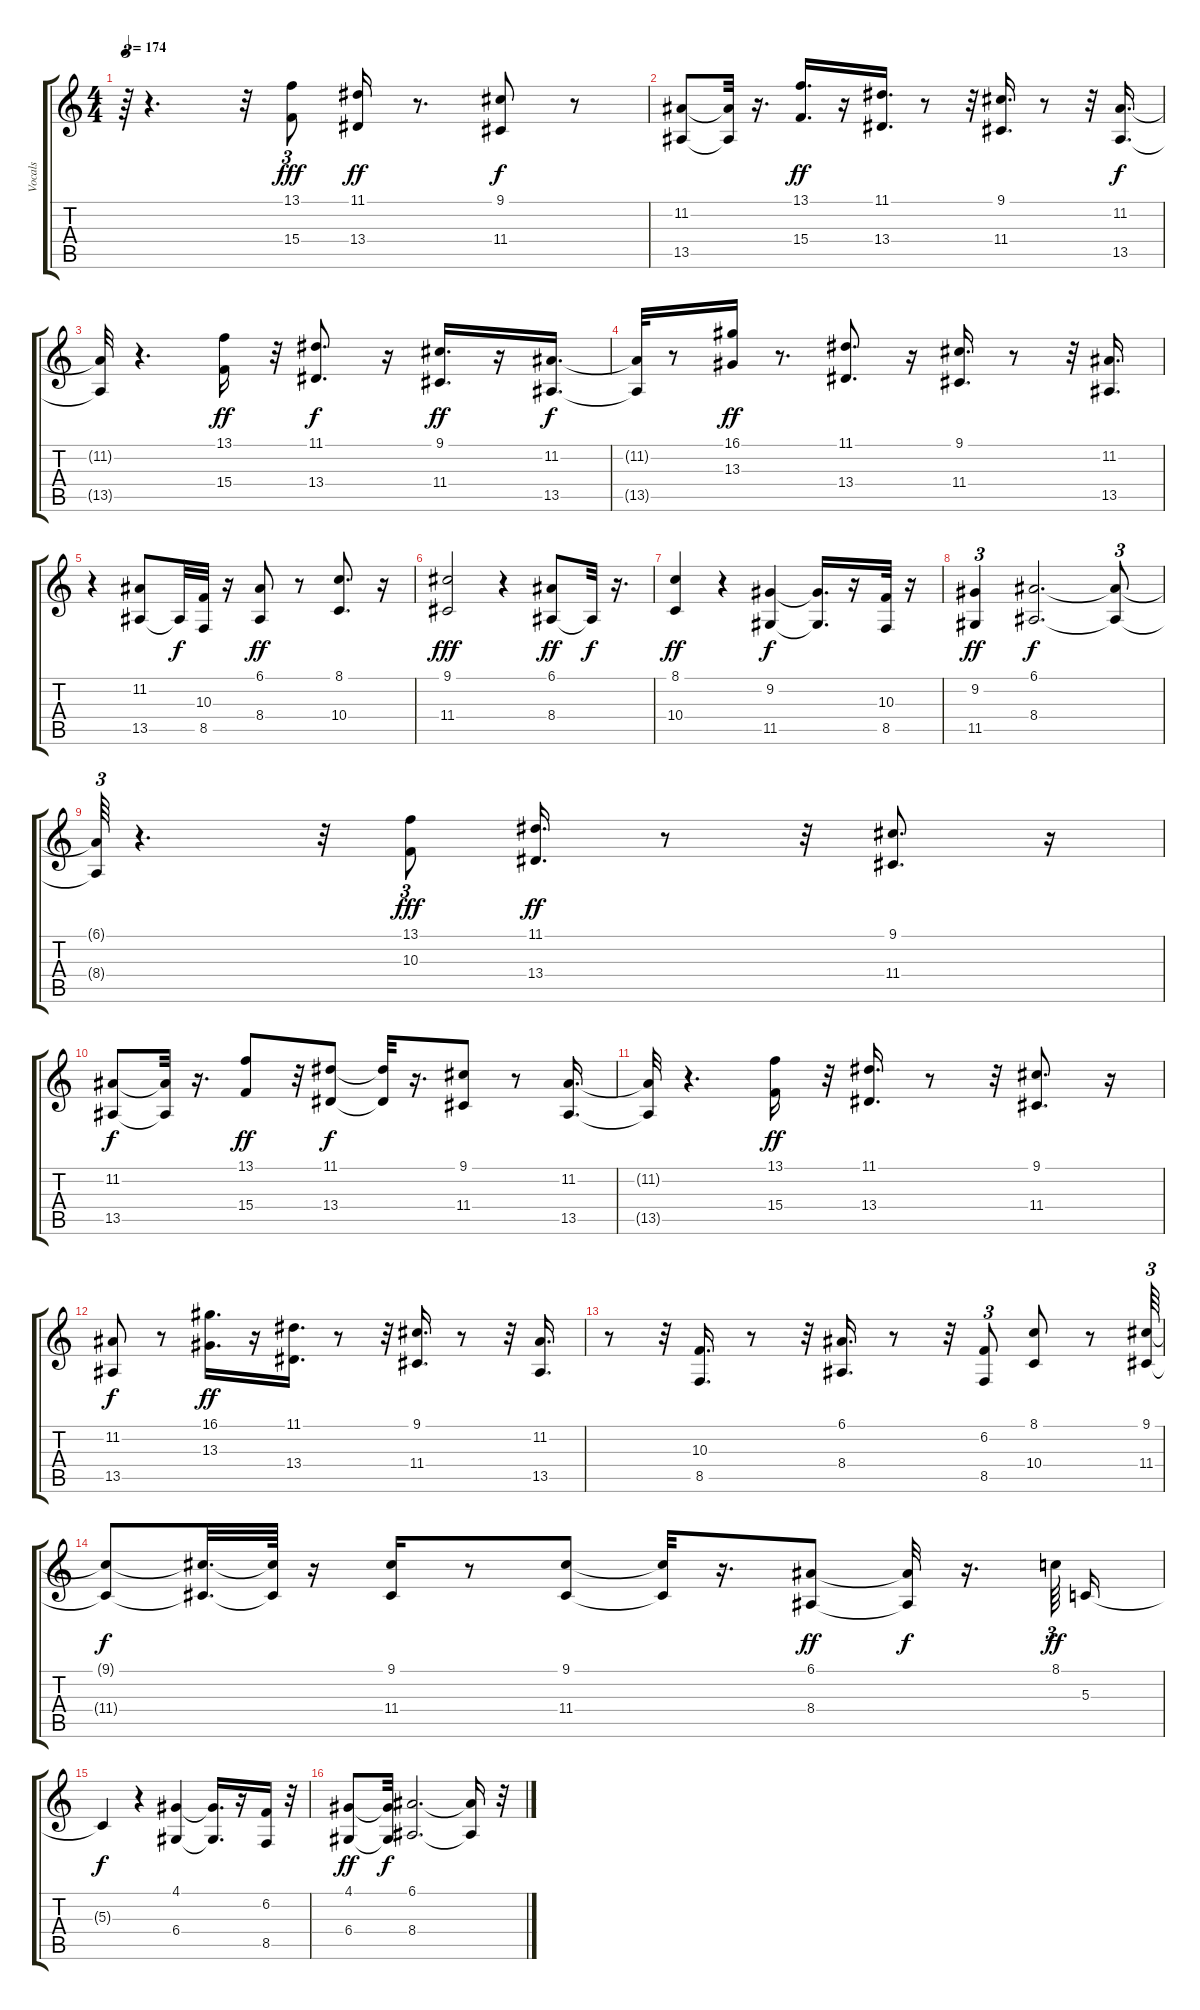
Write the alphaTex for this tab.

\track ("Vocals" "Vocals") {instrument brasssection}
\staff {score tabs}
\tuning (E4 B3 G3 D3 A2 E2) {hide}
\ts (4 4)
\tempo 174
\clef g2
\ks c
r.64{tu (3 2) dy f} r.4{d} r.32 (13.1 15.4).8{tu (3 2) dy fff} (11.1 13.4).16{dy ff} r.8{d} (9.1 11.4).8{dy f} r.8 |
(11.2 13.5).8 (11.2{t} 13.5{t}).32 r.16{d} (13.1 15.4).16{d dy ff} r.16 (11.1 13.4).16{d} r.8 r.32 (9.1 11.4).16{d} r.8 r.32 (11.2 13.5).16{d dy f} |
(11.2{t} 13.5{t}).32 r.4{d} (13.1 15.4).16{dy ff} r.32 (11.1 13.4).8{d dy f} r.16 (9.1 11.4).16{d dy ff} r.16 (11.2 13.5).16{d dy f} |
(11.2{t} 13.5{t}).32 r.8 (16.1 13.3).16{dy ff} r.8{d} (11.1 13.4).8{d} r.16 (9.1 11.4).16{d} r.8 r.32 (11.2 13.5).16{d} |
r.4 (11.2 13.5).8 13.5{t}.32{dy f} (10.3 8.5).32 r.16 (6.1 8.4).8{dy ff} r.8 (8.1 10.4).8{d} r.16 |
(9.1 11.4).2{dy fff} r.4 (6.1 8.4).8{dy ff} 8.4{t}.32{dy f} r.16{d} |
(8.1 10.4).4{dy ff} r.4 (9.2 11.5).4{dy f} (9.2{t} 11.5{t}).16{d} r.16 (10.3 8.5).32 r.16 |
(9.2 11.5).4{tu (3 2) dy ff} (6.1 8.4).2{d dy f} (6.1{t} 8.4{t}).8{tu (3 2)} |
(6.1{t} 8.4{t}).64{tu (3 2)} r.4{d} r.32 (13.1 10.3).8{tu (3 2) dy fff} (11.1 13.4).16{d dy ff} r.8 r.32 (9.1 11.4).8{d} r.16 |
(11.2 13.5).8{dy f} (11.2{t} 13.5{t}).32 r.16{d} (13.1 15.4).8{dy ff} r.32 (11.1 13.4).8{dy f} (11.1{t} 13.4{t}).32 r.16{d} (9.1 11.4).8 r.8 (11.2 13.5).16{d} |
(11.2{t} 13.5{t}).32 r.4{d} (13.1 15.4).16{dy ff} r.32 (11.1 13.4).16{d} r.8 r.32 (9.1 11.4).8{d} r.16 |
(11.2 13.5).8{dy f} r.8 (16.1 13.3).16{d dy ff} r.16 (11.1 13.4).16{d} r.8 r.32 (9.1 11.4).16{d} r.8 r.32 (11.2 13.5).16{d} |
r.8 r.32 (10.3 8.5).16{d} r.8 r.32 (6.1 8.4).16{d} r.8 r.32 (6.2 8.5).8{tu (3 2)} (8.1 10.4).8 r.8 (9.1 11.4).64{tu (3 2)} |
(9.1{t} 11.4{t}).8{dy f} (9.1{t} 11.4{t}).32{d} (9.1{t} 11.4{t}).64 r.16 (9.1 11.4).16 r.8 (9.1 11.4).8 (9.1{t} 11.4{t}).32 r.16{d} (6.1 8.4).8{dy ff} (6.1{t} 8.4{t}).32{dy f} r.16{d} 8.1.64{tu (3 2) dy ff} 5.3.16 |
5.3{t}.4{dy f} r.4 (4.1 6.4).4 (4.1{t} 6.4{t}).16{d} r.16 (6.2 8.5).16 r.32 |
(4.1 6.4).8{dy ff} (4.1{t} 6.4{t}).32{dy f} (6.1 8.4).2{d} (6.1{t} 8.4{t}).16 r.32
